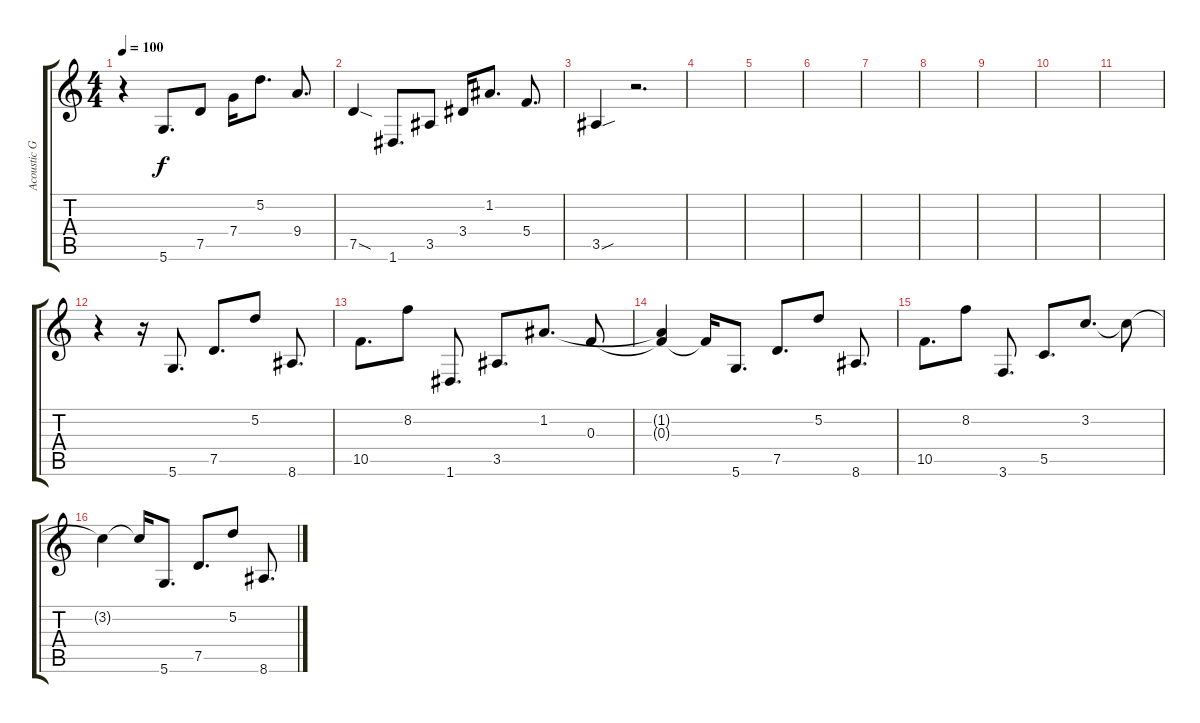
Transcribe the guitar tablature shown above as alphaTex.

\track ("Acoustic Guitar Rythm" "Acoustic G") {instrument acousticguitarsteel}
\staff {score tabs}
\tuning (D4 A3 F3 C3 G2 D2) {hide}
\ts (4 4)
\tempo 100
\clef g2
\ks c
r.4{dy f} 5.6.8{d} 7.5.8 7.4.16 5.2.8{d} 9.4.8{d} |
7.5{sod}.4 1.6.8{d} 3.5.8 3.4.16 1.2.8{d} 5.4.8{d} |
3.5{sou}.4 r.2{d} |
|
|
|
|
|
|
|
|
r.4 r.16 5.6.8{d} 7.5.8{d} 5.2.8 8.6.8{d} |
10.5.8{d} 8.2.8 1.6.8{d} 3.5.8{d} 1.2.8{d} 0.3.8 |
(1.2{t} 0.3{t}).4 0.3{t}.16 5.6.8{d} 7.5.8{d} 5.2.8 8.6.8{d} |
10.5.8{d} 8.2.8 3.6.8{d} 5.5.8{d} 3.2.8{d} 3.2{t}.8 |
3.2{t}.4 3.2{t}.16 5.6.8{d} 7.5.8{d} 5.2.8 8.6.8{d}
